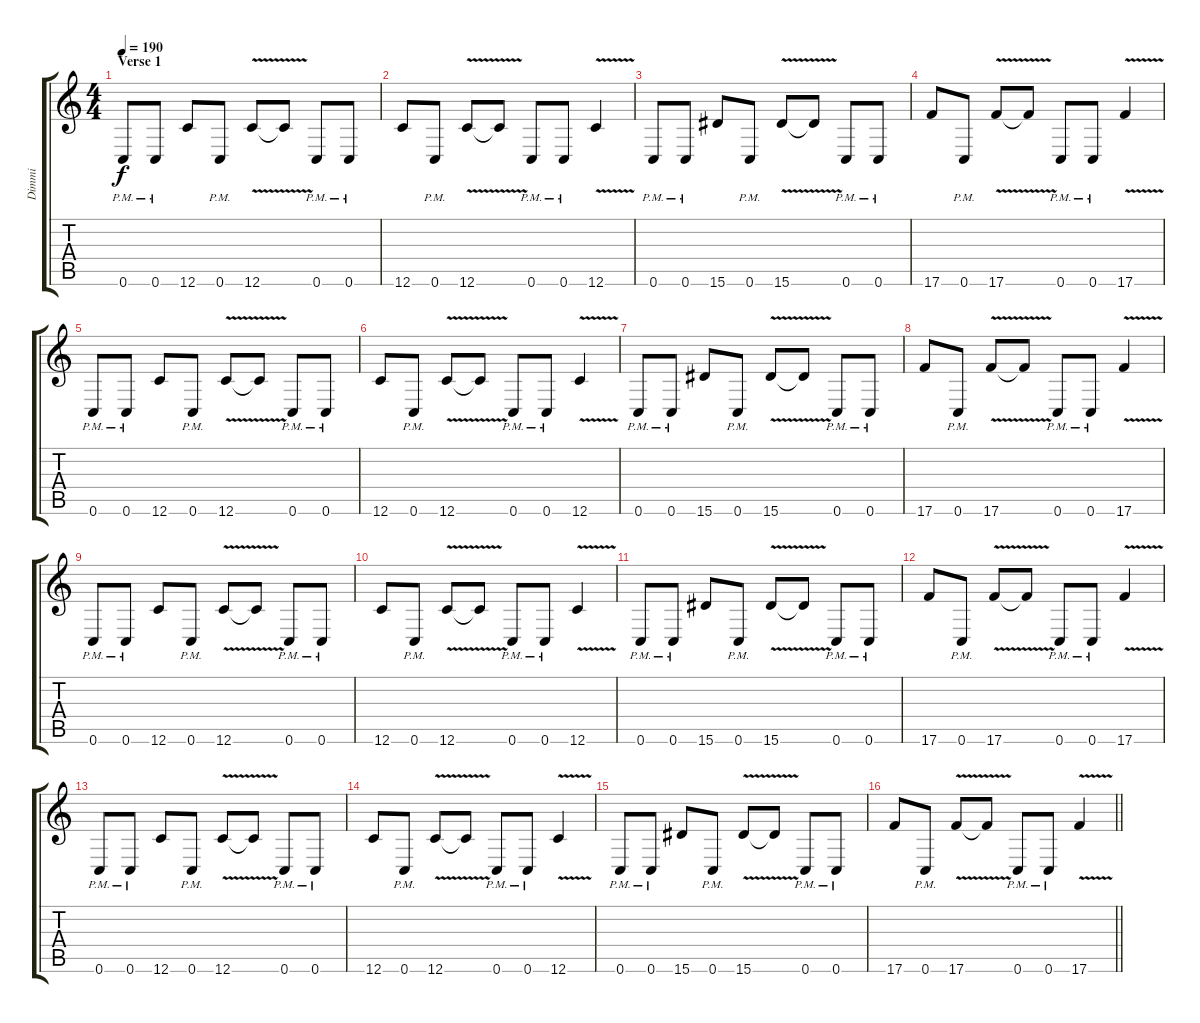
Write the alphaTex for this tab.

\track ("Dimmi" "Dimmi") {instrument overdrivenguitar}
\staff {score tabs}
\tuning (D4 A3 F3 C3 G2 C2) {hide}
\ts (4 4)
\section ("" "Verse 1")
\tempo 190
\clef g2
\ks c
0.6{pm}.8{dy f} 0.6{pm}.8 12.6.8 0.6{pm}.8 12.6{v}.8 12.6{t}.8 0.6{pm}.8 0.6{pm}.8 |
12.6.8 0.6{pm}.8 12.6{v}.8 12.6{t}.8 0.6{pm}.8 0.6{pm}.8 12.6{v}.4 |
0.6{pm}.8 0.6{pm}.8 15.6.8 0.6{pm}.8 15.6{v}.8 15.6{t}.8 0.6{pm}.8 0.6{pm}.8 |
17.6.8 0.6{pm}.8 17.6{v}.8 17.6{t}.8 0.6{pm}.8 0.6{pm}.8 17.6{v}.4 |
0.6{pm}.8 0.6{pm}.8 12.6.8 0.6{pm}.8 12.6{v}.8 12.6{t}.8 0.6{pm}.8 0.6{pm}.8 |
12.6.8 0.6{pm}.8 12.6{v}.8 12.6{t}.8 0.6{pm}.8 0.6{pm}.8 12.6{v}.4 |
0.6{pm}.8 0.6{pm}.8 15.6.8 0.6{pm}.8 15.6{v}.8 15.6{t}.8 0.6{pm}.8 0.6{pm}.8 |
17.6.8 0.6{pm}.8 17.6{v}.8 17.6{t}.8 0.6{pm}.8 0.6{pm}.8 17.6{v}.4 |
0.6{pm}.8 0.6{pm}.8 12.6.8 0.6{pm}.8 12.6{v}.8 12.6{t}.8 0.6{pm}.8 0.6{pm}.8 |
12.6.8 0.6{pm}.8 12.6{v}.8 12.6{t}.8 0.6{pm}.8 0.6{pm}.8 12.6{v}.4 |
0.6{pm}.8 0.6{pm}.8 15.6.8 0.6{pm}.8 15.6{v}.8 15.6{t}.8 0.6{pm}.8 0.6{pm}.8 |
17.6.8 0.6{pm}.8 17.6{v}.8 17.6{t}.8 0.6{pm}.8 0.6{pm}.8 17.6{v}.4 |
0.6{pm}.8 0.6{pm}.8 12.6.8 0.6{pm}.8 12.6{v}.8 12.6{t}.8 0.6{pm}.8 0.6{pm}.8 |
12.6.8 0.6{pm}.8 12.6{v}.8 12.6{t}.8 0.6{pm}.8 0.6{pm}.8 12.6{v}.4 |
0.6{pm}.8 0.6{pm}.8 15.6.8 0.6{pm}.8 15.6{v}.8 15.6{t}.8 0.6{pm}.8 0.6{pm}.8 |
\barLineRight lightlight
17.6.8 0.6{pm}.8 17.6{v}.8 17.6{t}.8 0.6{pm}.8 0.6{pm}.8 17.6{v}.4
